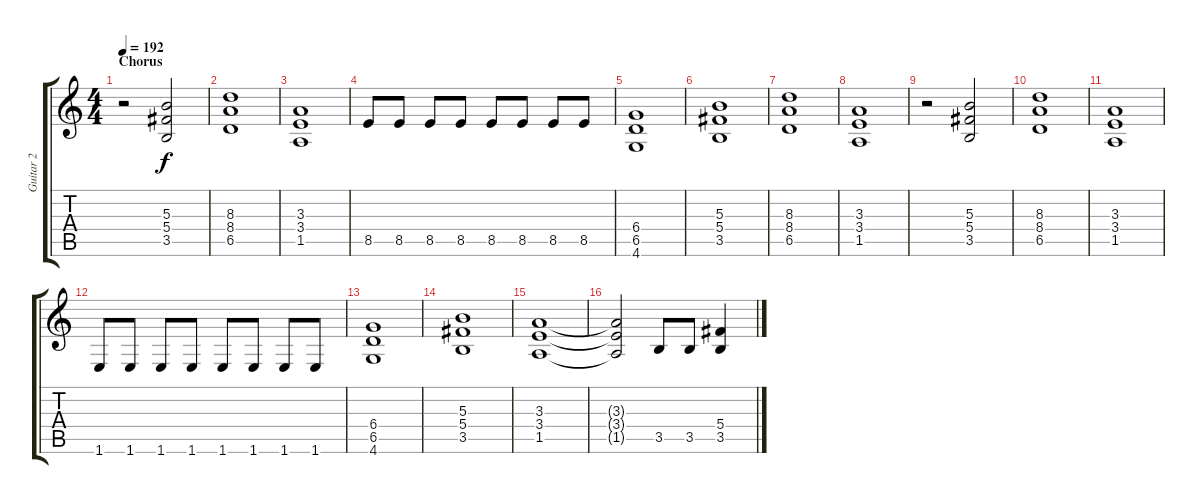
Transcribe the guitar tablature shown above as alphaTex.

\track ("Guitar 2" "Guitar 2") {instrument distortionguitar}
\staff {score tabs}
\tuning (Eb4 Bb3 Gb3 Db3 Ab2 Eb2) {hide}
\ts (4 4)
\section ("" "Chorus")
\tempo 192
\clef g2
\ks c
r.2{dy f} (5.3 5.4 3.5).2 |
(8.3 8.4 6.5).1 |
(3.3 3.4 1.5).1 |
8.5.8 8.5.8 8.5.8 8.5.8 8.5.8 8.5.8 8.5.8 8.5.8 |
(6.4 6.5 4.6).1 |
(5.3 5.4 3.5).1 |
(8.3 8.4 6.5).1 |
(3.3 3.4 1.5).1 |
r.2 (5.3 5.4 3.5).2 |
(8.3 8.4 6.5).1 |
(3.3 3.4 1.5).1 |
1.6.8 1.6.8 1.6.8 1.6.8 1.6.8 1.6.8 1.6.8 1.6.8 |
(6.4 6.5 4.6).1 |
(5.3 5.4 3.5).1 |
(3.3 3.4 1.5).1 |
(3.3{t} 3.4{t} 1.5{t}).2 3.5.8 3.5.8 (5.4 3.5).4
